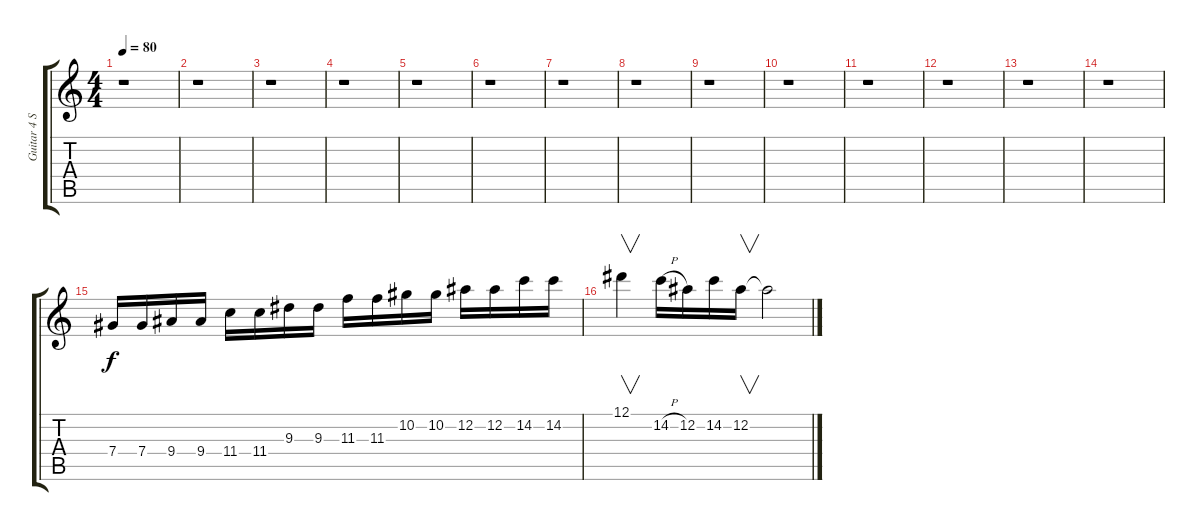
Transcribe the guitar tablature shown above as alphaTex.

\track ("Guitar 4 Solo" "Guitar 4 S") {instrument overdrivenguitar}
\staff {score tabs}
\tuning (Eb4 Bb3 Gb3 Db3 Ab2 Eb2) {hide}
\ts (4 4)
\tempo 80
\clef g2
\ks c
r.1{dy f} |
r.1 |
r.1 |
r.1 |
r.1 |
r.1 |
r.1 |
r.1 |
r.1 |
r.1 |
r.1 |
r.1 |
r.1 |
r.1 |
7.4.16 7.4.16 9.4.16 9.4.16 11.4.16 11.4.16 9.3.16 9.3.16 11.3.16 11.3.16 10.2.16 10.2.16 12.2.16 12.2.16 14.2.16 14.2.16 |
12.1.4{v} 14.2{h}.16 12.2.16 14.2.16 12.2.16{v} 12.2{t}.2
